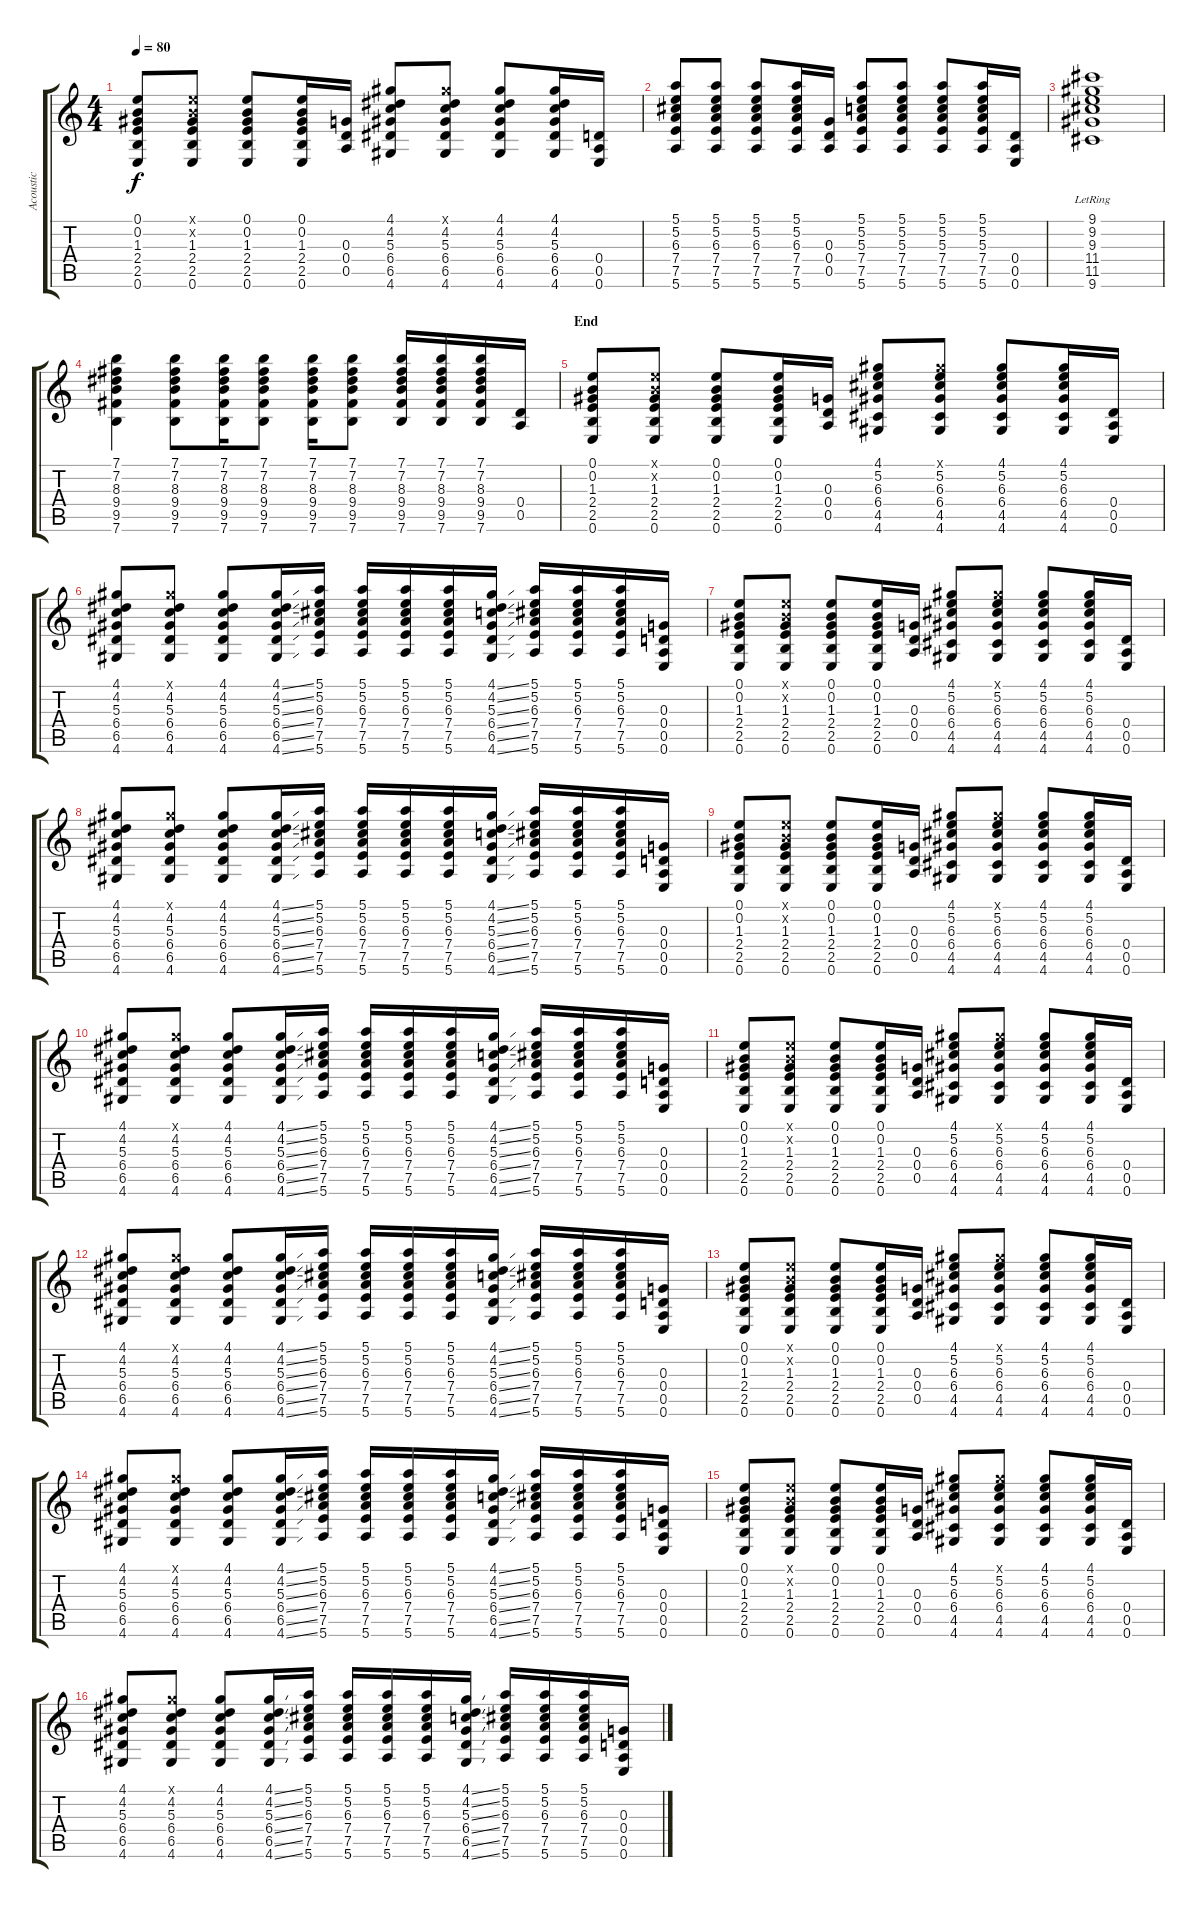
\track ("Acoustic" "Acoustic") {instrument acousticguitarsteel}
\staff {score tabs}
\tuning (E4 B3 G3 D3 A2 E2) {hide}
\ts (4 4)
\tempo 80
\clef g2
\ks c
(0.1 0.2 1.3 2.4 2.5 0.6).8{dy f} (0.1{x} 0.2{x} 1.3 2.4 2.5 0.6).8 (0.1 0.2 1.3 2.4 2.5 0.6).8 (0.1 0.2 1.3 2.4 2.5 0.6).16 (0.3 0.4 0.5).16 (4.1 4.2 5.3 6.4 6.5 4.6).8 (4.1{x} 4.2 5.3 6.4 6.5 4.6).8 (4.1 4.2 5.3 6.4 6.5 4.6).8 (4.1 4.2 5.3 6.4 6.5 4.6).16 (0.4 0.5 0.6).16 |
(5.1 5.2 6.3 7.4 7.5 5.6).8 (5.1 5.2 6.3 7.4 7.5 5.6).8 (5.1 5.2 6.3 7.4 7.5 5.6).8 (5.1 5.2 6.3 7.4 7.5 5.6).16 (0.3 0.4 0.5).16 (5.1 5.2 5.3 7.4 7.5 5.6).8 (5.1 5.2 5.3 7.4 7.5 5.6).8 (5.1 5.2 5.3 7.4 7.5 5.6).8 (5.1 5.2 5.3 7.4 7.5 5.6).16 (0.4 0.5 0.6).16 |
(9.1{lr} 9.2{lr} 9.3{lr} 11.4{lr} 11.5{lr} 9.6{lr}).1 |
(7.1 7.2 8.3 9.4 9.5 7.6).4 (7.1 7.2 8.3 9.4 9.5 7.6).8 (7.1 7.2 8.3 9.4 9.5 7.6).16 (7.1 7.2 8.3 9.4 9.5 7.6).8 (7.1 7.2 8.3 9.4 9.5 7.6).16 (7.1 7.2 8.3 9.4 9.5 7.6).8 (7.1 7.2 8.3 9.4 9.5 7.6).16 (7.1 7.2 8.3 9.4 9.5 7.6).16 (7.1 7.2 8.3 9.4 9.5 7.6).16 (0.4 0.5).16 |
\section ("" "End")
(0.1 0.2 1.3 2.4 2.5 0.6).8 (0.1{x} 0.2{x} 1.3 2.4 2.5 0.6).8 (0.1 0.2 1.3 2.4 2.5 0.6).8 (0.1 0.2 1.3 2.4 2.5 0.6).16 (0.3 0.4 0.5).16 (4.1 5.2 6.3 6.4 4.5 4.6).8 (4.1{x} 5.2 6.3 6.4 4.5 4.6).8 (4.1 5.2 6.3 6.4 4.5 4.6).8 (4.1 5.2 6.3 6.4 4.5 4.6).16 (0.4 0.5 0.6).16 |
(4.1 4.2 5.3 6.4 6.5 4.6).8 (4.1{x} 4.2 5.3 6.4 6.5 4.6).8 (4.1 4.2 5.3 6.4 6.5 4.6).8 (4.1{ss} 4.2{ss} 5.3{ss} 6.4{ss} 6.5{ss} 4.6{ss}).16 (5.1 5.2 6.3 7.4 7.5 5.6).16 (5.1 5.2 6.3 7.4 7.5 5.6).16 (5.1 5.2 6.3 7.4 7.5 5.6).16 (5.1 5.2 6.3 7.4 7.5 5.6).16 (4.1{ss} 4.2{ss} 5.3{ss} 6.4{ss} 6.5{ss} 4.6{ss}).16 (5.1 5.2 6.3 7.4 7.5 5.6).16 (5.1 5.2 6.3 7.4 7.5 5.6).16 (5.1 5.2 6.3 7.4 7.5 5.6).16 (0.3 0.4 0.5 0.6).16 |
(0.1 0.2 1.3 2.4 2.5 0.6).8 (0.1{x} 0.2{x} 1.3 2.4 2.5 0.6).8 (0.1 0.2 1.3 2.4 2.5 0.6).8 (0.1 0.2 1.3 2.4 2.5 0.6).16 (0.3 0.4 0.5).16 (4.1 5.2 6.3 6.4 4.5 4.6).8 (4.1{x} 5.2 6.3 6.4 4.5 4.6).8 (4.1 5.2 6.3 6.4 4.5 4.6).8 (4.1 5.2 6.3 6.4 4.5 4.6).16 (0.4 0.5 0.6).16 |
(4.1 4.2 5.3 6.4 6.5 4.6).8 (4.1{x} 4.2 5.3 6.4 6.5 4.6).8 (4.1 4.2 5.3 6.4 6.5 4.6).8 (4.1{ss} 4.2{ss} 5.3{ss} 6.4{ss} 6.5{ss} 4.6{ss}).16 (5.1 5.2 6.3 7.4 7.5 5.6).16 (5.1 5.2 6.3 7.4 7.5 5.6).16 (5.1 5.2 6.3 7.4 7.5 5.6).16 (5.1 5.2 6.3 7.4 7.5 5.6).16 (4.1{ss} 4.2{ss} 5.3{ss} 6.4{ss} 6.5{ss} 4.6{ss}).16 (5.1 5.2 6.3 7.4 7.5 5.6).16 (5.1 5.2 6.3 7.4 7.5 5.6).16 (5.1 5.2 6.3 7.4 7.5 5.6).16 (0.3 0.4 0.5 0.6).16 |
(0.1 0.2 1.3 2.4 2.5 0.6).8 (0.1{x} 0.2{x} 1.3 2.4 2.5 0.6).8 (0.1 0.2 1.3 2.4 2.5 0.6).8 (0.1 0.2 1.3 2.4 2.5 0.6).16 (0.3 0.4 0.5).16 (4.1 5.2 6.3 6.4 4.5 4.6).8 (4.1{x} 5.2 6.3 6.4 4.5 4.6).8 (4.1 5.2 6.3 6.4 4.5 4.6).8 (4.1 5.2 6.3 6.4 4.5 4.6).16 (0.4 0.5 0.6).16 |
(4.1 4.2 5.3 6.4 6.5 4.6).8 (4.1{x} 4.2 5.3 6.4 6.5 4.6).8 (4.1 4.2 5.3 6.4 6.5 4.6).8 (4.1{ss} 4.2{ss} 5.3{ss} 6.4{ss} 6.5{ss} 4.6{ss}).16 (5.1 5.2 6.3 7.4 7.5 5.6).16 (5.1 5.2 6.3 7.4 7.5 5.6).16 (5.1 5.2 6.3 7.4 7.5 5.6).16 (5.1 5.2 6.3 7.4 7.5 5.6).16 (4.1{ss} 4.2{ss} 5.3{ss} 6.4{ss} 6.5{ss} 4.6{ss}).16 (5.1 5.2 6.3 7.4 7.5 5.6).16 (5.1 5.2 6.3 7.4 7.5 5.6).16 (5.1 5.2 6.3 7.4 7.5 5.6).16 (0.3 0.4 0.5 0.6).16 |
(0.1 0.2 1.3 2.4 2.5 0.6).8 (0.1{x} 0.2{x} 1.3 2.4 2.5 0.6).8 (0.1 0.2 1.3 2.4 2.5 0.6).8 (0.1 0.2 1.3 2.4 2.5 0.6).16 (0.3 0.4 0.5).16 (4.1 5.2 6.3 6.4 4.5 4.6).8 (4.1{x} 5.2 6.3 6.4 4.5 4.6).8 (4.1 5.2 6.3 6.4 4.5 4.6).8 (4.1 5.2 6.3 6.4 4.5 4.6).16 (0.4 0.5 0.6).16 |
(4.1 4.2 5.3 6.4 6.5 4.6).8 (4.1{x} 4.2 5.3 6.4 6.5 4.6).8 (4.1 4.2 5.3 6.4 6.5 4.6).8 (4.1{ss} 4.2{ss} 5.3{ss} 6.4{ss} 6.5{ss} 4.6{ss}).16 (5.1 5.2 6.3 7.4 7.5 5.6).16 (5.1 5.2 6.3 7.4 7.5 5.6).16 (5.1 5.2 6.3 7.4 7.5 5.6).16 (5.1 5.2 6.3 7.4 7.5 5.6).16 (4.1{ss} 4.2{ss} 5.3{ss} 6.4{ss} 6.5{ss} 4.6{ss}).16 (5.1 5.2 6.3 7.4 7.5 5.6).16 (5.1 5.2 6.3 7.4 7.5 5.6).16 (5.1 5.2 6.3 7.4 7.5 5.6).16 (0.3 0.4 0.5 0.6).16 |
(0.1 0.2 1.3 2.4 2.5 0.6).8{volume 4} (0.1{x} 0.2{x} 1.3 2.4 2.5 0.6).8 (0.1 0.2 1.3 2.4 2.5 0.6).8 (0.1 0.2 1.3 2.4 2.5 0.6).16 (0.3 0.4 0.5).16 (4.1 5.2 6.3 6.4 4.5 4.6).8 (4.1{x} 5.2 6.3 6.4 4.5 4.6).8 (4.1 5.2 6.3 6.4 4.5 4.6).8 (4.1 5.2 6.3 6.4 4.5 4.6).16 (0.4 0.5 0.6).16 |
(4.1 4.2 5.3 6.4 6.5 4.6).8 (4.1{x} 4.2 5.3 6.4 6.5 4.6).8 (4.1 4.2 5.3 6.4 6.5 4.6).8 (4.1{ss} 4.2{ss} 5.3{ss} 6.4{ss} 6.5{ss} 4.6{ss}).16 (5.1 5.2 6.3 7.4 7.5 5.6).16 (5.1 5.2 6.3 7.4 7.5 5.6).16 (5.1 5.2 6.3 7.4 7.5 5.6).16 (5.1 5.2 6.3 7.4 7.5 5.6).16 (4.1{ss} 4.2{ss} 5.3{ss} 6.4{ss} 6.5{ss} 4.6{ss}).16 (5.1 5.2 6.3 7.4 7.5 5.6).16 (5.1 5.2 6.3 7.4 7.5 5.6).16 (5.1 5.2 6.3 7.4 7.5 5.6).16 (0.3 0.4 0.5 0.6).16{volume 1} |
(0.1 0.2 1.3 2.4 2.5 0.6).8{volume 4} (0.1{x} 0.2{x} 1.3 2.4 2.5 0.6).8 (0.1 0.2 1.3 2.4 2.5 0.6).8 (0.1 0.2 1.3 2.4 2.5 0.6).16 (0.3 0.4 0.5).16 (4.1 5.2 6.3 6.4 4.5 4.6).8 (4.1{x} 5.2 6.3 6.4 4.5 4.6).8 (4.1 5.2 6.3 6.4 4.5 4.6).8 (4.1 5.2 6.3 6.4 4.5 4.6).16 (0.4 0.5 0.6).16 |
(4.1 4.2 5.3 6.4 6.5 4.6).8 (4.1{x} 4.2 5.3 6.4 6.5 4.6).8 (4.1 4.2 5.3 6.4 6.5 4.6).8 (4.1{ss} 4.2{ss} 5.3{ss} 6.4{ss} 6.5{ss} 4.6{ss}).16 (5.1 5.2 6.3 7.4 7.5 5.6).16 (5.1 5.2 6.3 7.4 7.5 5.6).16 (5.1 5.2 6.3 7.4 7.5 5.6).16 (5.1 5.2 6.3 7.4 7.5 5.6).16 (4.1{ss} 4.2{ss} 5.3{ss} 6.4{ss} 6.5{ss} 4.6{ss}).16 (5.1 5.2 6.3 7.4 7.5 5.6).16 (5.1 5.2 6.3 7.4 7.5 5.6).16 (5.1 5.2 6.3 7.4 7.5 5.6).16{volume 0} (0.3 0.4 0.5 0.6).16
